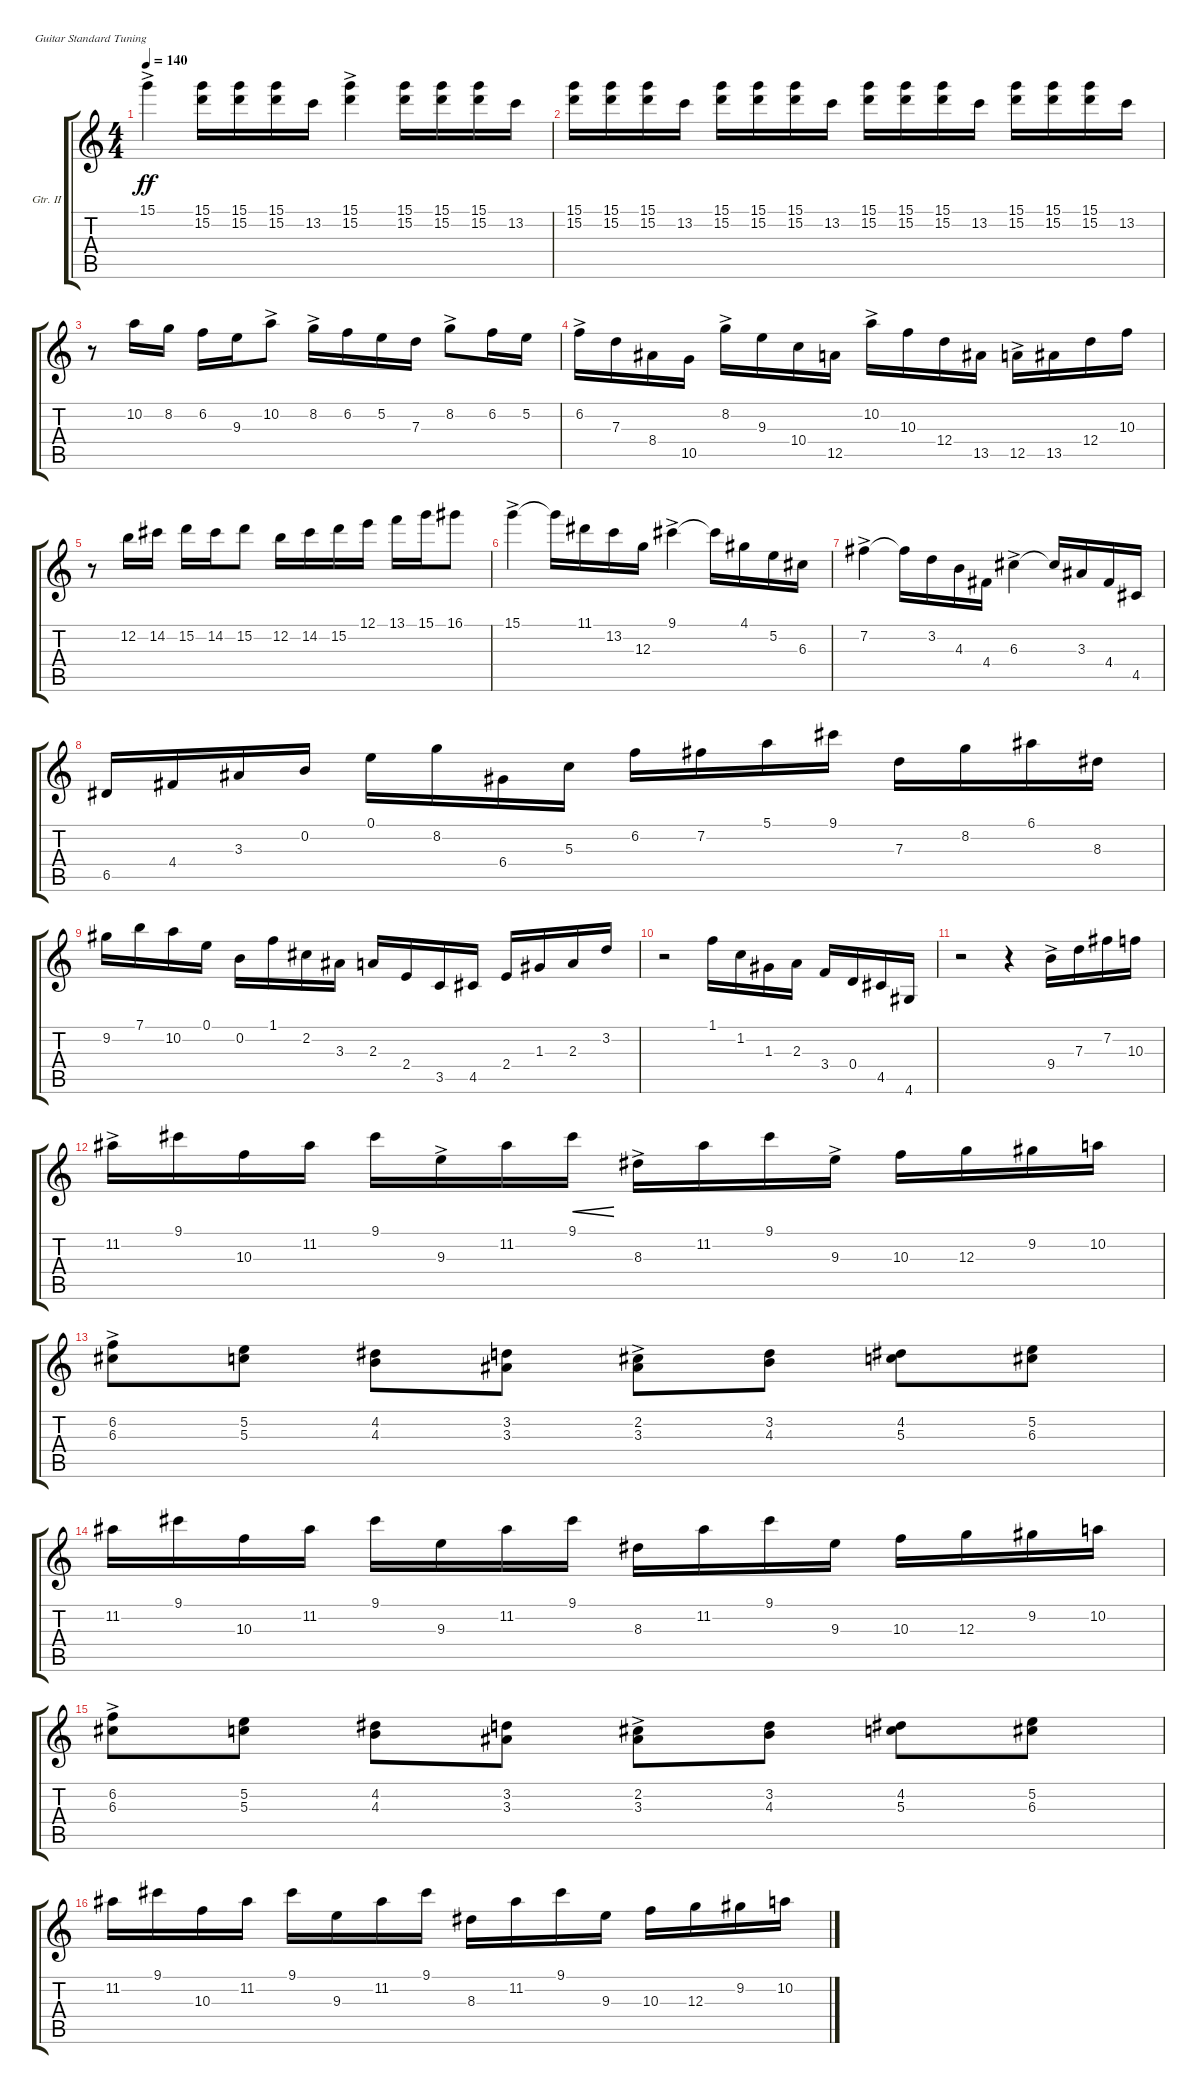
\bracketExtendMode groupsimilarinstruments
\firstSystemTrackNameOrientation horizontal
\otherSystemsTrackNameOrientation horizontal
\track ("Gtr. II" "Gtr. II") {instrument acousticguitarnylon}
\staff {score tabs}
\tuning (E4 B3 G3 D3 A2 E2)
\ts (4 4)
\tempo 140
\clef g2
\ks c
15.1{ac}.4{dy ff} (15.1 15.2).16 (15.1 15.2).16 (15.1 15.2).16 13.2.16 (15.1{ac} 15.2{ac}).4 (15.1 15.2).16 (15.1 15.2).16 (15.1 15.2).16 13.2.16 |
(15.1 15.2).16 (15.1 15.2).16 (15.1 15.2).16 13.2.16 (15.1 15.2).16 (15.1 15.2).16 (15.1 15.2).16 13.2.16 (15.1 15.2).16 (15.1 15.2).16 (15.1 15.2).16 13.2.16 (15.1 15.2).16 (15.1 15.2).16 (15.1 15.2).16 13.2.16 |
r.8 10.2.16 8.2.16 6.2.16 9.3.16 10.2{ac}.8 8.2{ac}.16 6.2.16 5.2.16 7.3.16 8.2{ac}.8 6.2.16 5.2.16 |
6.2{ac}.16 7.3.16 8.4.16 10.5.16 8.2{ac}.16 9.3.16 10.4.16 12.5.16 10.2{ac}.16 10.3.16 12.4.16 13.5.16 12.5{ac}.16 13.5.16 12.4.16 10.3.16 |
r.8 12.2.16 14.2.16 15.2.16 14.2.16 15.2.8 12.2.16 14.2.16 15.2.16 12.1.16 13.1.16 15.1.16 16.1.8 |
15.1{ac}.4 15.1{t}.16 11.1.16 13.2.16 12.3.16 9.1{ac}.4 9.1{t}.16 4.1.16 5.2.16 6.3.16 |
7.2{ac}.4 7.2{t}.16 3.2.16 4.3.16 4.4.16 6.3{ac}.4 6.3{t}.16 3.3.16 4.4.16 4.5.16 |
6.5.16 4.4.16 3.3.16 0.2.16 0.1.16 8.2.16 6.4.16 5.3.16 6.2.16 7.2.16 5.1.16 9.1.16 7.3.16 8.2.16 6.1.16 8.3.16 |
9.2.16 7.1.16 10.2.16 0.1.16 0.2.16 1.1.16 2.2.16 3.3.16 2.3.16 2.4.16 3.5.16 4.5.16 2.4.16 1.3.16 2.3.16 3.2.16 |
r.2 1.1.16 1.2.16 1.3.16 2.3.16 3.4.16 0.4.16 4.5.16 4.6.16 |
r.2 r.4 9.4{ac}.16 7.3.16 7.2.16 10.3.16 |
11.2{ac}.16 9.1.16 10.3.16 11.2.16 9.1.16 9.3{ac}.16 11.2.16 9.1.16{cre} 8.3{ac}.16 11.2.16 9.1.16 9.3{ac}.16 10.3.16 12.3.16 9.2.16 10.2.16 |
(6.2{ac} 6.3{ac}).8 (5.2 5.3).8 (4.2 4.3).8 (3.2 3.3).8 (2.2{ac} 3.3{ac}).8 (3.2 4.3).8 (4.2 5.3).8 (5.2 6.3).8 |
11.2.16 9.1.16 10.3.16 11.2.16 9.1.16 9.3.16 11.2.16 9.1.16 8.3.16 11.2.16 9.1.16 9.3.16 10.3.16 12.3.16 9.2.16 10.2.16 |
(6.2{ac} 6.3{ac}).8 (5.2 5.3).8 (4.2 4.3).8 (3.2 3.3).8 (2.2{ac} 3.3{ac}).8 (3.2 4.3).8 (4.2 5.3).8 (5.2 6.3).8 |
11.2.16 9.1.16 10.3.16 11.2.16 9.1.16 9.3.16 11.2.16 9.1.16 8.3.16 11.2.16 9.1.16 9.3.16 10.3.16 12.3.16 9.2.16 10.2.16
